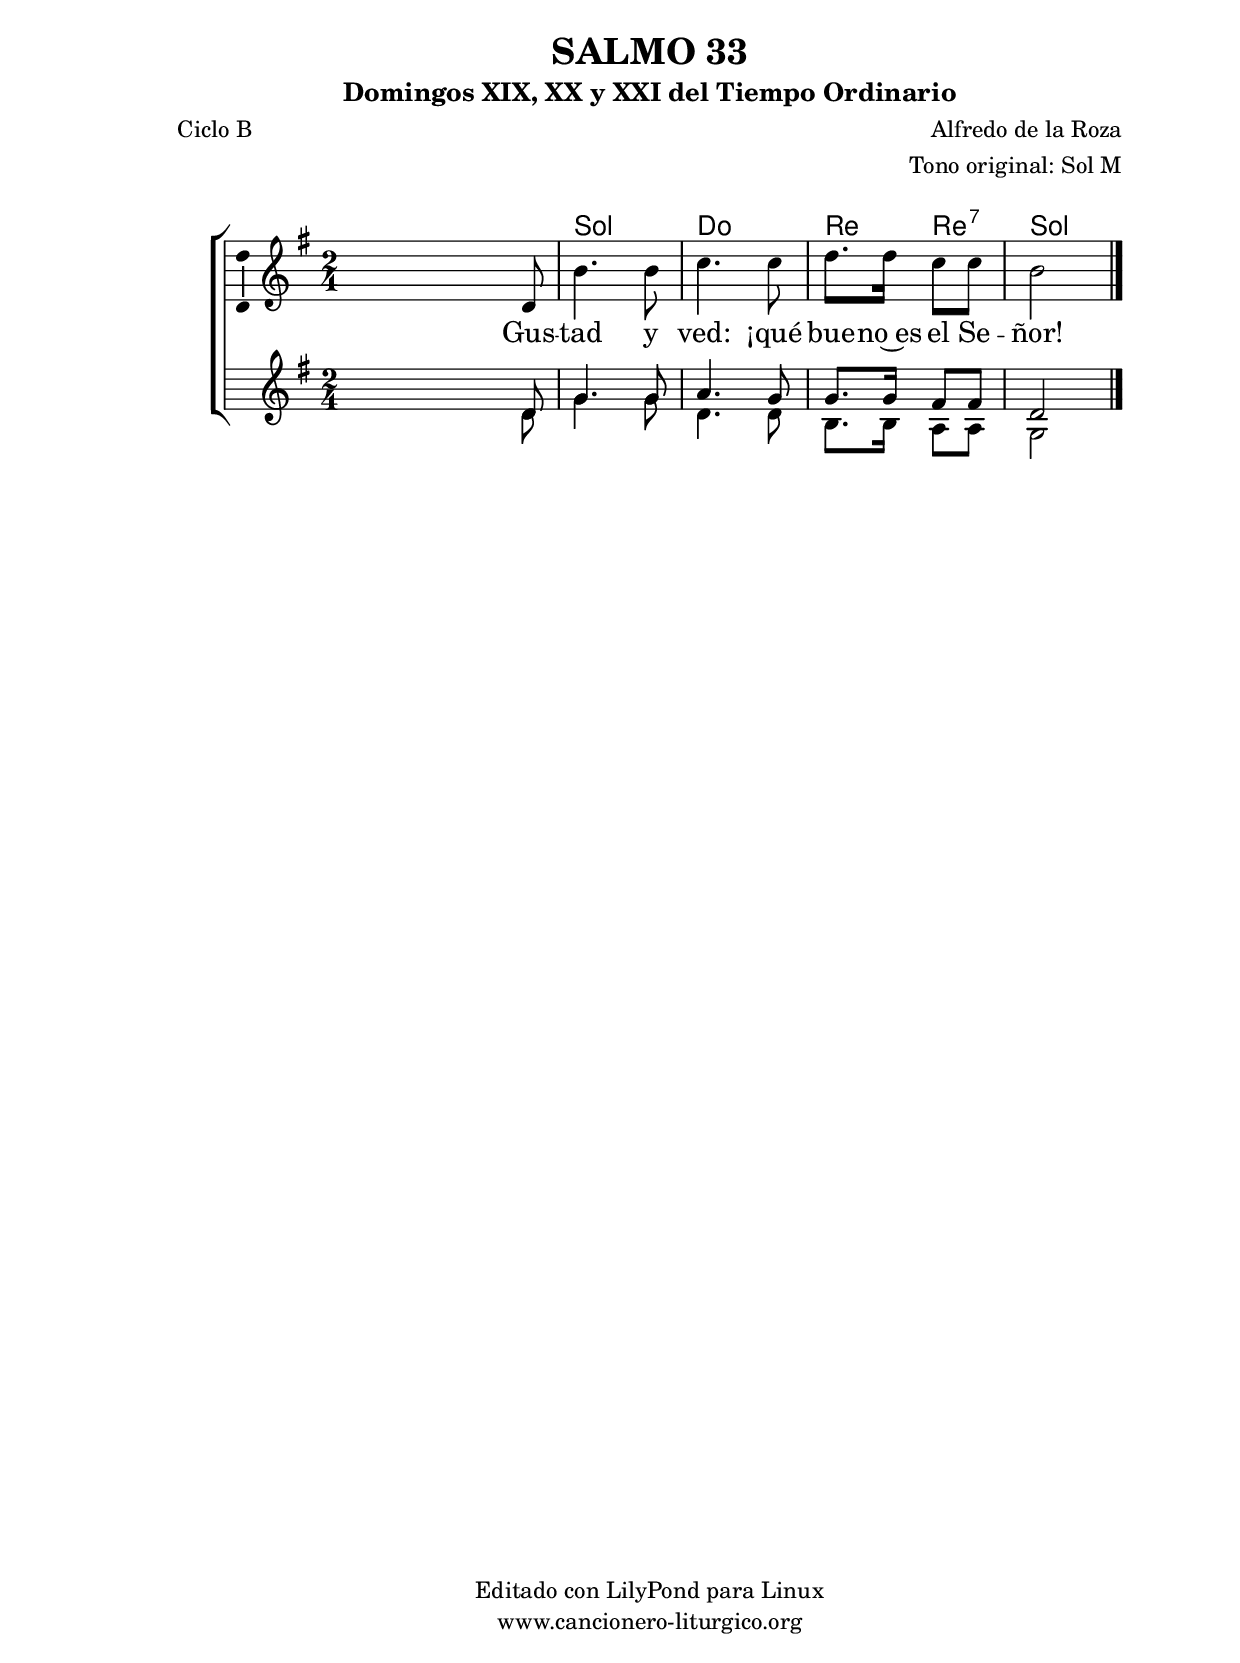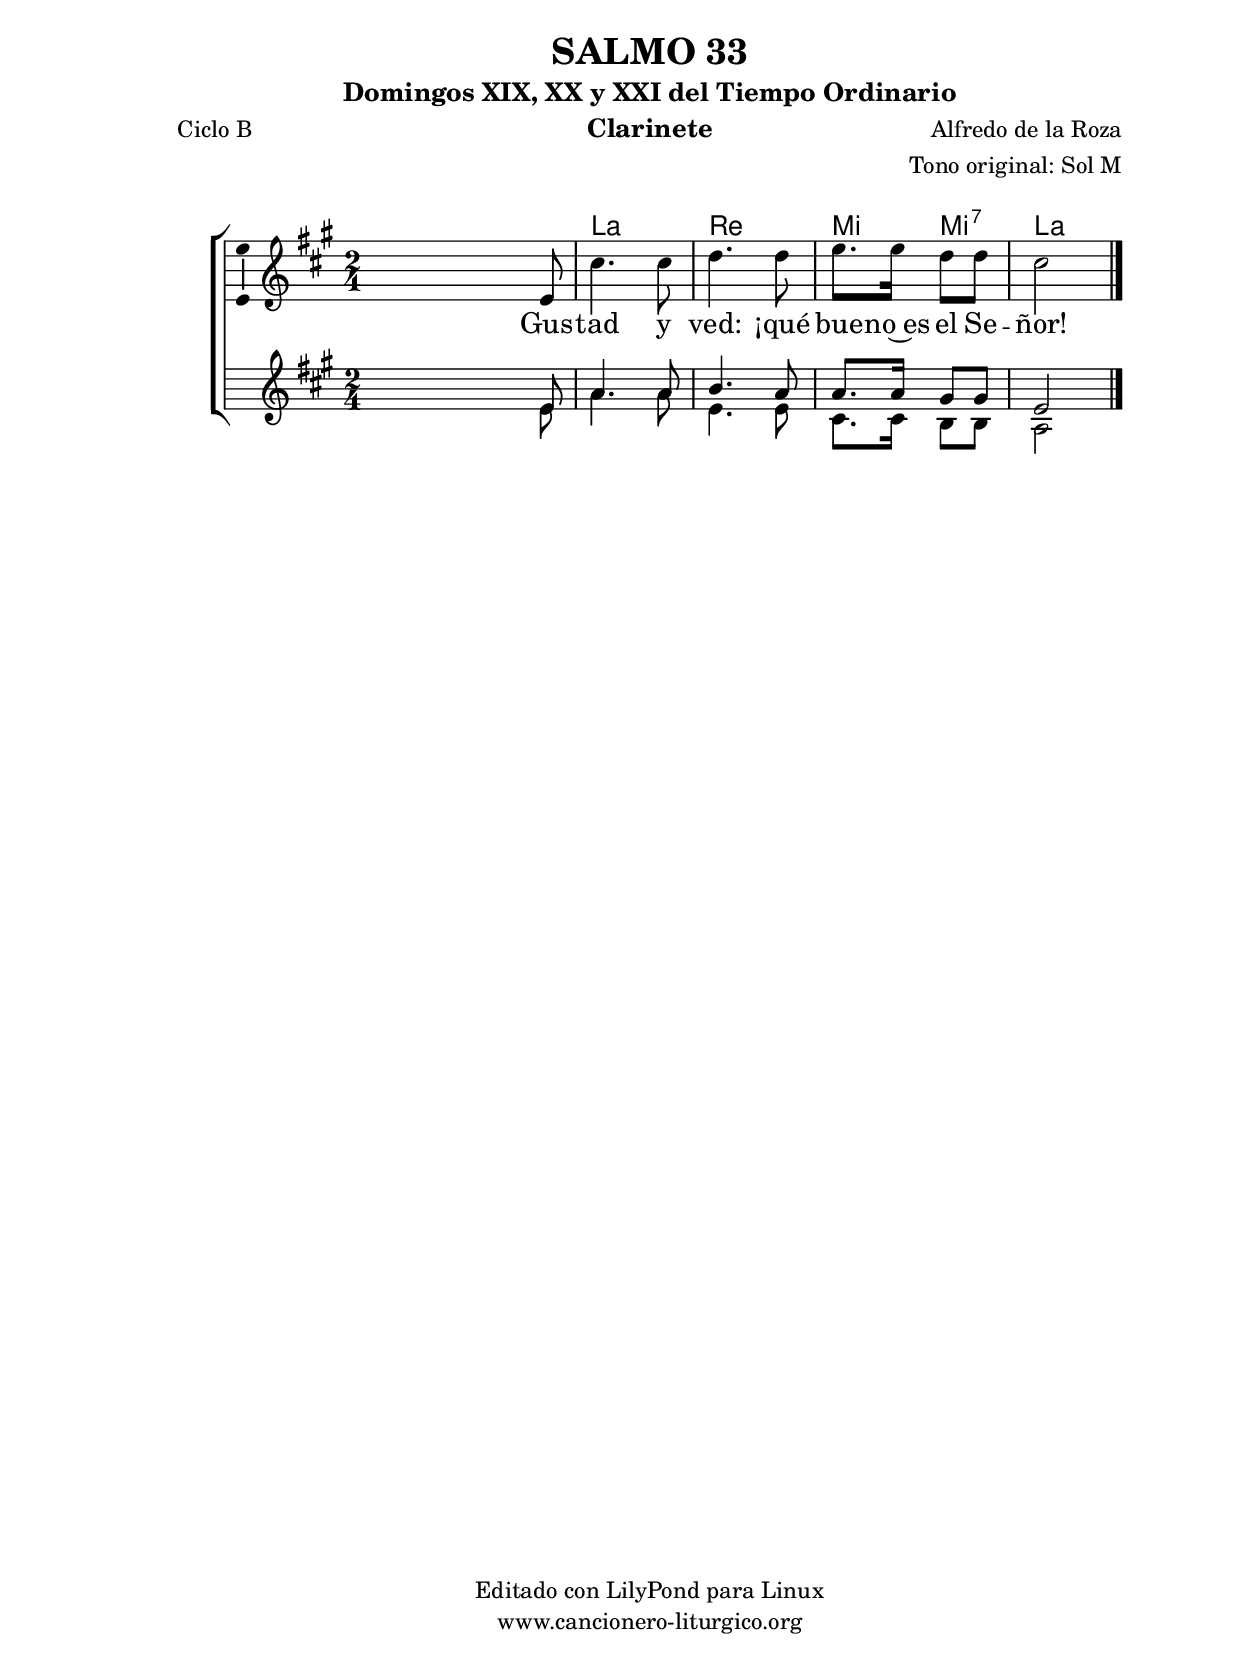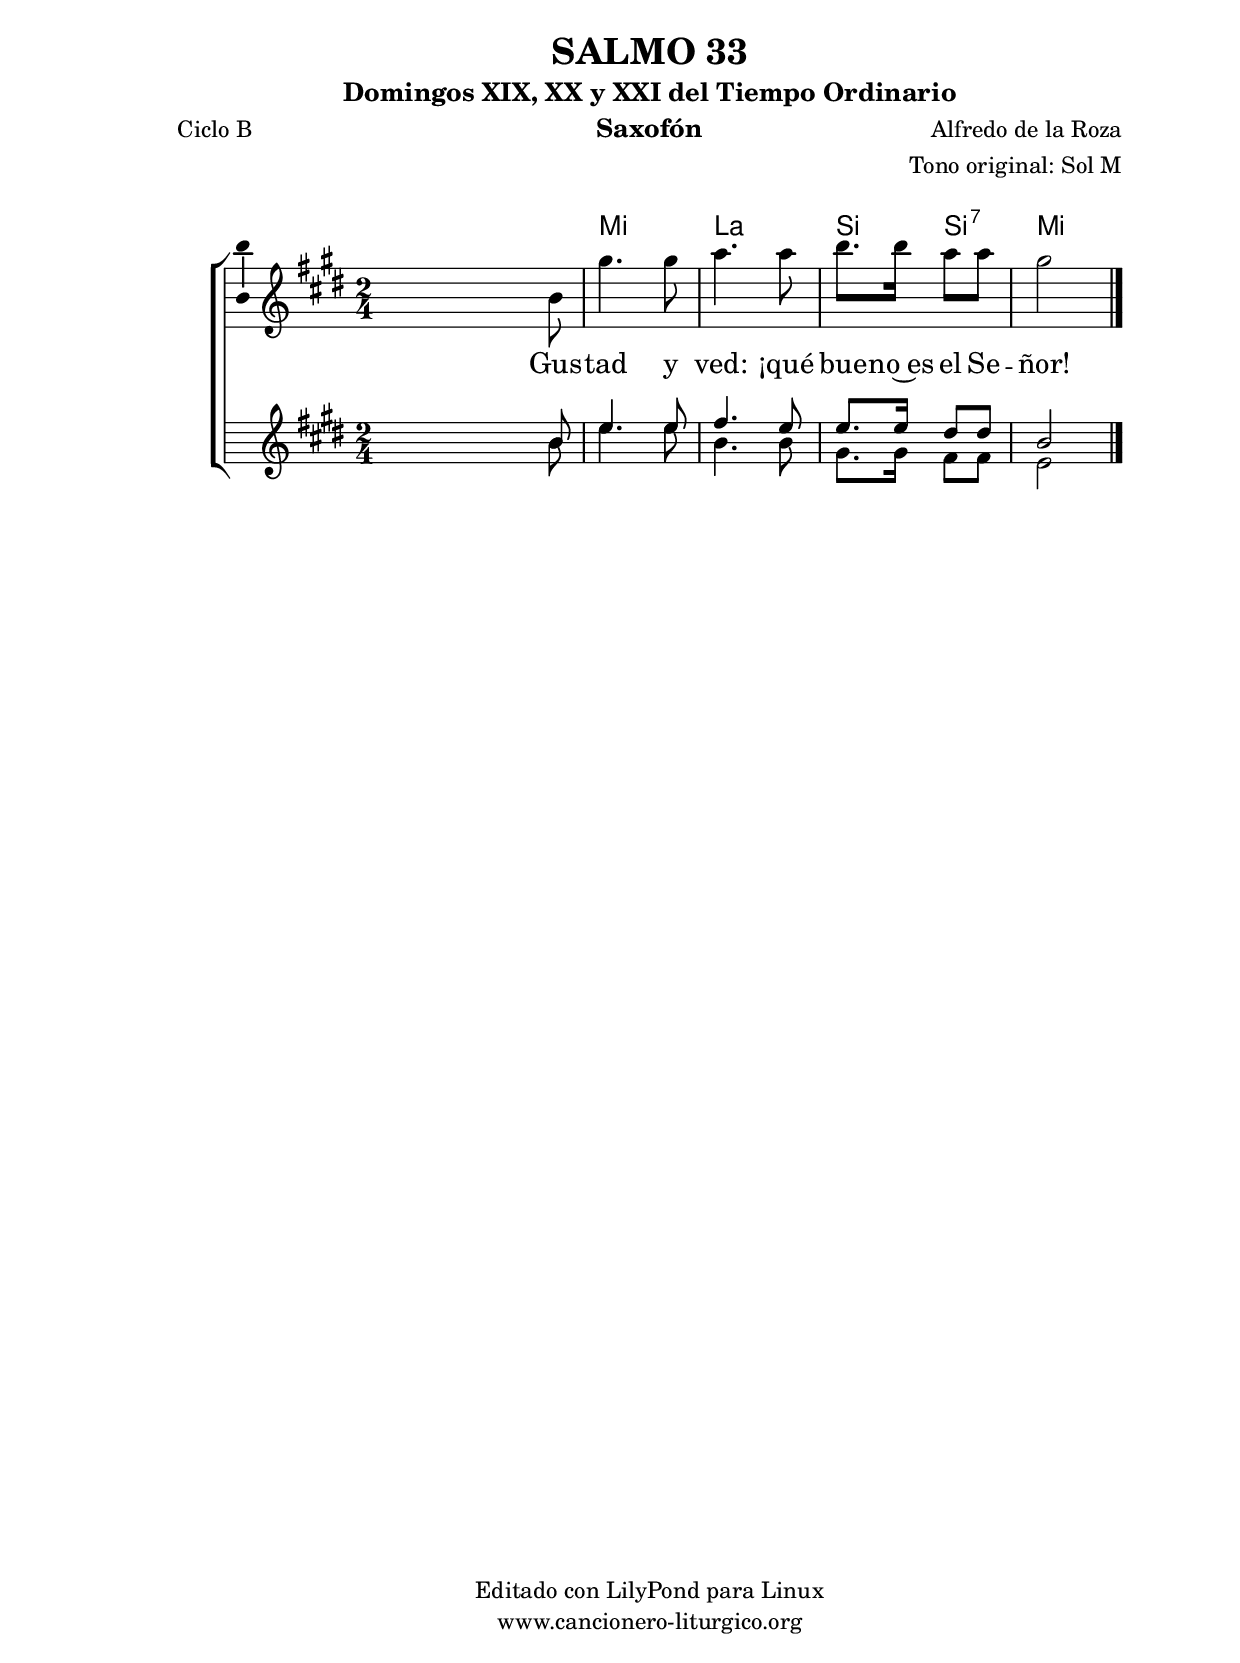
%
%para convertir .midi en .wav:
%timidity filename.midi -Ow -o finename.wav
%
%
%Para convertir de .wav a .mp3:
%lame -h -m j filename.wav
%
%
%para escuchar el midi:
%timidity nombrefichero.midi
%


%versión de lilypond para la que se ha escrito esta partitura:
\version "2.16.0"

	%Tamaño papel
	#(set-default-paper-size "a4")
	%Tamaño partitura
	#(set-global-staff-size 20)
	%No responde al pulsar sobre una nota
	#(ly:set-option 'point-and-click #f)

%parámetros del encabezamiento:
\header {
	title = "SALMO 33"
	subtitle = "Domingos XIX, XX y XXI del Tiempo Ordinario"
	composer = "Alfredo de la Roza"
	poet = "Ciclo B"
	meter = ""
	arranger = "Tono original: Sol M"
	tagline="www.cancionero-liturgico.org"
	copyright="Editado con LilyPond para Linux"
	}

%parámetros asociados al papel:
\paper  {
	oddHeaderMarkup = \markup {\fill-line { \on-the-fly #not-first-page \fromproperty #'header:title \on-the-fly #not-first-page \fromproperty #'header:composer }}
	evenHeaderMarkup = \markup {\fill-line { \fromproperty #'header:composer \fromproperty #'header:title }}
	#(set-paper-size "a4")
	print-page-number = ##f
	first-page-number = 1
	print-first-page-number = ##f
%	head-separation = 3.0 \cm
	top-margin = 2.0 \cm
	bottom-margin = 0.5\cm
%%%	bottom-margin = -1.0\cm
	left-margin = 3.0 \cm
	line-width = 16.0 \cm 
	indent = 8\mm
	interscoreline = 2.\mm
	between-system-space = 15\mm
%	para que las partituras no llenen la hoja:
	ragged-bottom = ##t
%	idem para la última hoja:
	ragged-last-bottom = ##f
%	para que las partituras llenen el ancho del papel:
	ragged-last = ##f
	after-title-space = 2.5 \cm
%page-count=1
%system-count=8

	%Flexible Vertical Spacing
%	markup-markup-spacing =
%	#'((basic-distance . 15) (minimum-distance . 15) (padding . 3))
	markup-system-spacing =
	#'((basic-distance . 15) (minimum-distance . 15) (padding . 3))
	system-system-spacing =
	#'((basic-distance . 15) (minimum-distance . 15) (padding . 3))
	score-system-spacing =
	#'((basic-distance . 15) (minimum-distance . 15) (padding . 5))
%	top-system-spacing = % header
%	#'((basic-distance . 8) (minimum-distance . 0) (padding . 3))
%	top-markup-spacing =
%	#'((basic-distance . 20) (minimum-distance . 20) (padding . 3))
	last-bottom-spacing = % footer
	#'((basic-distance . 5) (minimum-distance . 5) (padding . 3))
%	score-markup-spacing =
%	#'((basic-distance . 16) (minimum-distance . 13) (padding . 3))

	}


%parámetros que afectan a toda la partitura:
global =  {
	%clave de sol (G):
	\clef G
	%armadura:
%	\transpose a c'
	\key g \major
	\tempo 4=80
	\set Score.tempoHideNote = ##t
	}


acordes = {
	\italianChords
	\chordmode {
%	\transpose a c'
{
s2
g2 c d4 d:7 g2
	}
	}
}


melodia = 
%	\transpose a c'
{
	\relative c'{
	\time 2/4

s4 s8 d8
b'4. b8
c4. c8
d8. d16 c8 c
b2

	\bar "|."
	}
	}

melodiados = 
%	\transpose a c'
{
	\relative c'{
	\time 2/4
<<
\new Voice {
\voiceOne
s4 s8 d8
g4. g8
a4. g8
g8. g16 fis8 fis
d2
}
\new Voice {
\voiceTwo
s4 s8 d8
g4. g8
d4. d8
b8. b16 a8 a
g2
}
>>

	\bar "|."
	}
	}


texto = \lyricmode {
Gus -- tad y ved: ¡qué bue -- no~es el Se -- ñor!
Gus -- tad y ved: ¡qué bue -- no~es el Se -- ñor!
	}


acordesStaff = \context ChordNames = acordesStaff <<
	\set chordChanges = ##t
	\acordes
	>>


vozStaff = \context Voice = vozStaff
\with {\consists "Ambitus_engraver"}
<<
%	\set Staff.instrumentName = ""
%	\set Staff.shortInstrumentName = ""
%	\set Staff.midiInstrument = #"clarinet"
%	\set Staff.midiInstrument = #"cello"
%	\set Staff.midiInstrument = #"flute"
	\set Staff.midiInstrument = #"electric guitar (jazz)"
%	\set Staff.midiInstrument = #"english horn"
%	\set Staff.midiInstrument = #"violin"
%	\set Staff.midiInstrument = #"glockenspiel"
	\set Staff.midiMinimumVolume = #0.7
	\set Staff.midiMaximumVolume = #0.9
	\global
	\melodia
	>>

vozdosStaff = \context Voice = vozdosStaff
<<
%	\set Staff.instrumentName = "Clarinete 1"
%	\set Staff.shortInstrumentName = "C"
	\override Staff.StaffSymbol #'staff-space = #(magstep -0.35)
	\set Staff.midiInstrument = #"english horn"
	\set Staff.midiMinimumVolume = #0.4
	\set Staff.midiMaximumVolume = #0.5
	\global
	\melodiados
	>>


textoStaff = \context Lyrics = textoStaff <<
	\lyricsto vozStaff \texto
	>>

\book {
	\score {
		\context ChoirStaff {
%			\override StaffGroup.SystemStartBracket #'collapse-height = #1
%			\override Score.SystemStartBar #'collapse-height = #1
			<<
			\acordesStaff
			\vozStaff
			\textoStaff
			\vozdosStaff
			>>
			}
		\layout {
	    		\context {
				\Lyrics
				\override LyricText #'font-size = #2
				}
	   		 \context {
				\Score
				%fontSize = #3
				\override StaffSymbol #'staff-space = #(magstep +3)
				%\override Beam #'thickness = #0.55
				%\override SpacingSpanner #'spacing-increment = #1.0
				%\override Slur #'height-limit = #1.5
				}
			}
		}
	\score {
		\unfoldRepeats
		\context ChoirStaff {
			<<
			\acordesStaff
			\vozStaff
			\vozdosStaff
			>>
			}
		\midi {
	  		\context {
	  			\Score
				tempoWholesPerMinute = #(ly:make-moment 70 4)
				}
			}
		}
	}

%Partitura para clarinete
#(define output-suffix "C")
\book {
	\header{
		instrument = "Clarinete"
		}
	\score {
		\context ChoirStaff {
%			\override StaffGroup.SystemStartBracket #'collapse-height = #1
%			\override Score.SystemStartBar #'collapse-height = #1
\transpose c d
			<<
			\acordesStaff
			\vozStaff
			\textoStaff
			\vozdosStaff
			>>
			}
		\layout {
	    		\context {
				\Lyrics
				\override LyricText #'font-size = #2
				}
	   		 \context {
				\Score
				%fontSize = #3
				\override StaffSymbol #'staff-space = #(magstep +3)
				%\override Beam #'thickness = #0.55
				%\override SpacingSpanner #'spacing-increment = #1.0
				%\override Slur #'height-limit = #1.5
				}
			}
		}
	}

%Partitura para saxofón
#(define output-suffix "S")
\book {
	\header{
		instrument = "Saxofón"
		}
	\score {
		\context ChoirStaff {
%			\override StaffGroup.SystemStartBracket #'collapse-height = #1
%			\override Score.SystemStartBar #'collapse-height = #1
\transpose c a
			<<
			\acordesStaff
			\vozStaff
			\textoStaff
			\vozdosStaff
			>>
			}
		\layout {
	    		\context {
				\Lyrics
				\override LyricText #'font-size = #2
				}
	   		 \context {
				\Score
				%fontSize = #3
				\override StaffSymbol #'staff-space = #(magstep +3)
				%\override Beam #'thickness = #0.55
				%\override SpacingSpanner #'spacing-increment = #1.0
				%\override Slur #'height-limit = #1.5
				}
			}
		}
	}

